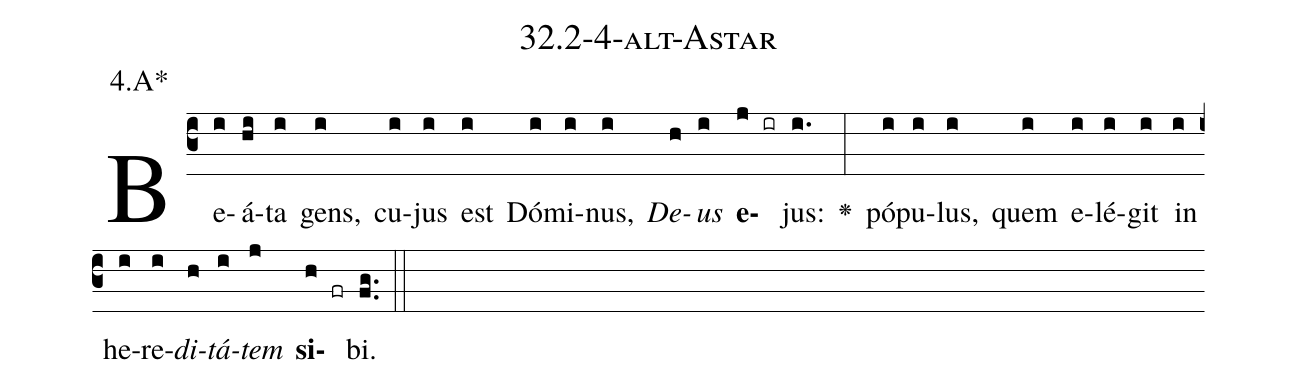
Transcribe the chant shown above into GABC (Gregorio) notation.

name: 32.2-4-alt-Astar;
annotation: 4.A*;
%%
(c3)Be(i)á(hi)ta(i) gens,(i) cu(i)jus(i) est(i) Dó(i)mi(i)nus,(i) <i>De</i>(h)<i>us</i>(i) <b>e</b>(j ir)jus:(i.) <v>\greheightstar</v>(:) pó(i)pu(i)lus,(i) quem(i) e(i)lé(i)git(i) in(i) he(i)re(i)<i>di</i>(h)<i>tá</i>(i)<i>tem</i>(j) <b>si</b>(h fr)bi.(fg..) (::)


%E(i) u(h) o(i) u(j) a(h) e.(fg..) (::)
